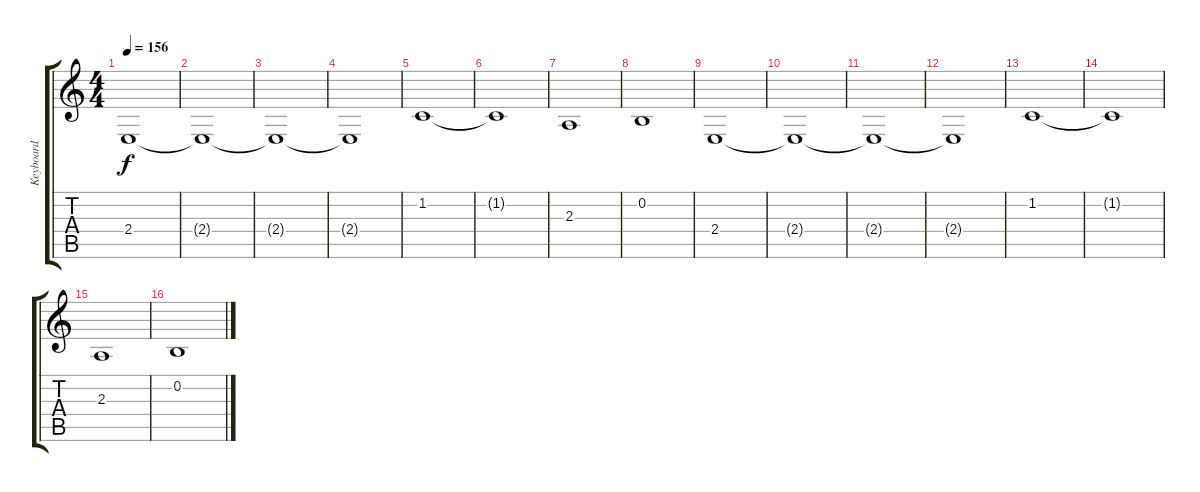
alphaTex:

\track (" Keyboard" " Keyboard") {instrument stringensemble1}
\staff {score tabs}
\tuning (E4 B3 G3 D3 A2 E2) {hide}
\ts (4 4)
\tempo 156
\clef g2
\ks c
2.4.1{dy f} |
2.4{t}.1 |
2.4{t}.1 |
2.4{t}.1 |
1.2.1 |
1.2{t}.1 |
2.3.1 |
0.2.1 |
2.4.1 |
2.4{t}.1 |
2.4{t}.1 |
2.4{t}.1 |
1.2.1 |
1.2{t}.1 |
2.3.1 |
0.2.1
